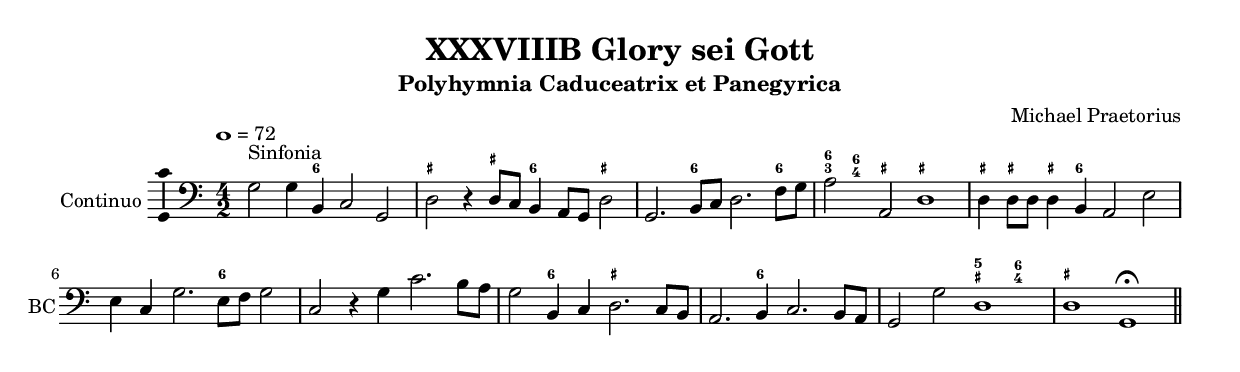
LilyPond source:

\include "../../global-settings.ly"
\new Staff <<
  \new Voice = "continuo"
    \figuremode {
      s2 s4 <6> s2 s | <_+>2 s4 <_+>8 s <6>4 s8 s <_+>2 | s2. <6>8 s s2. <6>8 s | <6 3>4 <6 4>4 <_+>2 <_+>1 |
      <_+>4 <_+>8 s <_+>4 <6> s2 s | s4 s s2. <6>8 s s2 s s4 s s2. s8 s | s2 <6>4 s <_+>2. s8 s | s2.  <6>4 s2. s8 s | s2 s <5 _+>2 <6 4> | <_+>1 s
    }
  \context Voice = "continuo" <<
    \include "../../settings/continuo.ly"
    {
      %pg 1 ln 5
      \duple g2^\markup {"Sinfonia"} g4 b, c2 g, \l d r4 d8 c b,4 a,8 g, d2 \l g,2. b,8 c d2. f8 g a2 a, d1 \l
      d4 d8 d d4 b, a,2 e \l e4 c g2. e8 f g2 c r4 g c'2. b8 a \l g2 b,4 c d2. c8 b, \l a,2. b,4 c2. b,8 a, \l g,2 g d1 \l d g,\fermata \ll
    }
  >>
>>